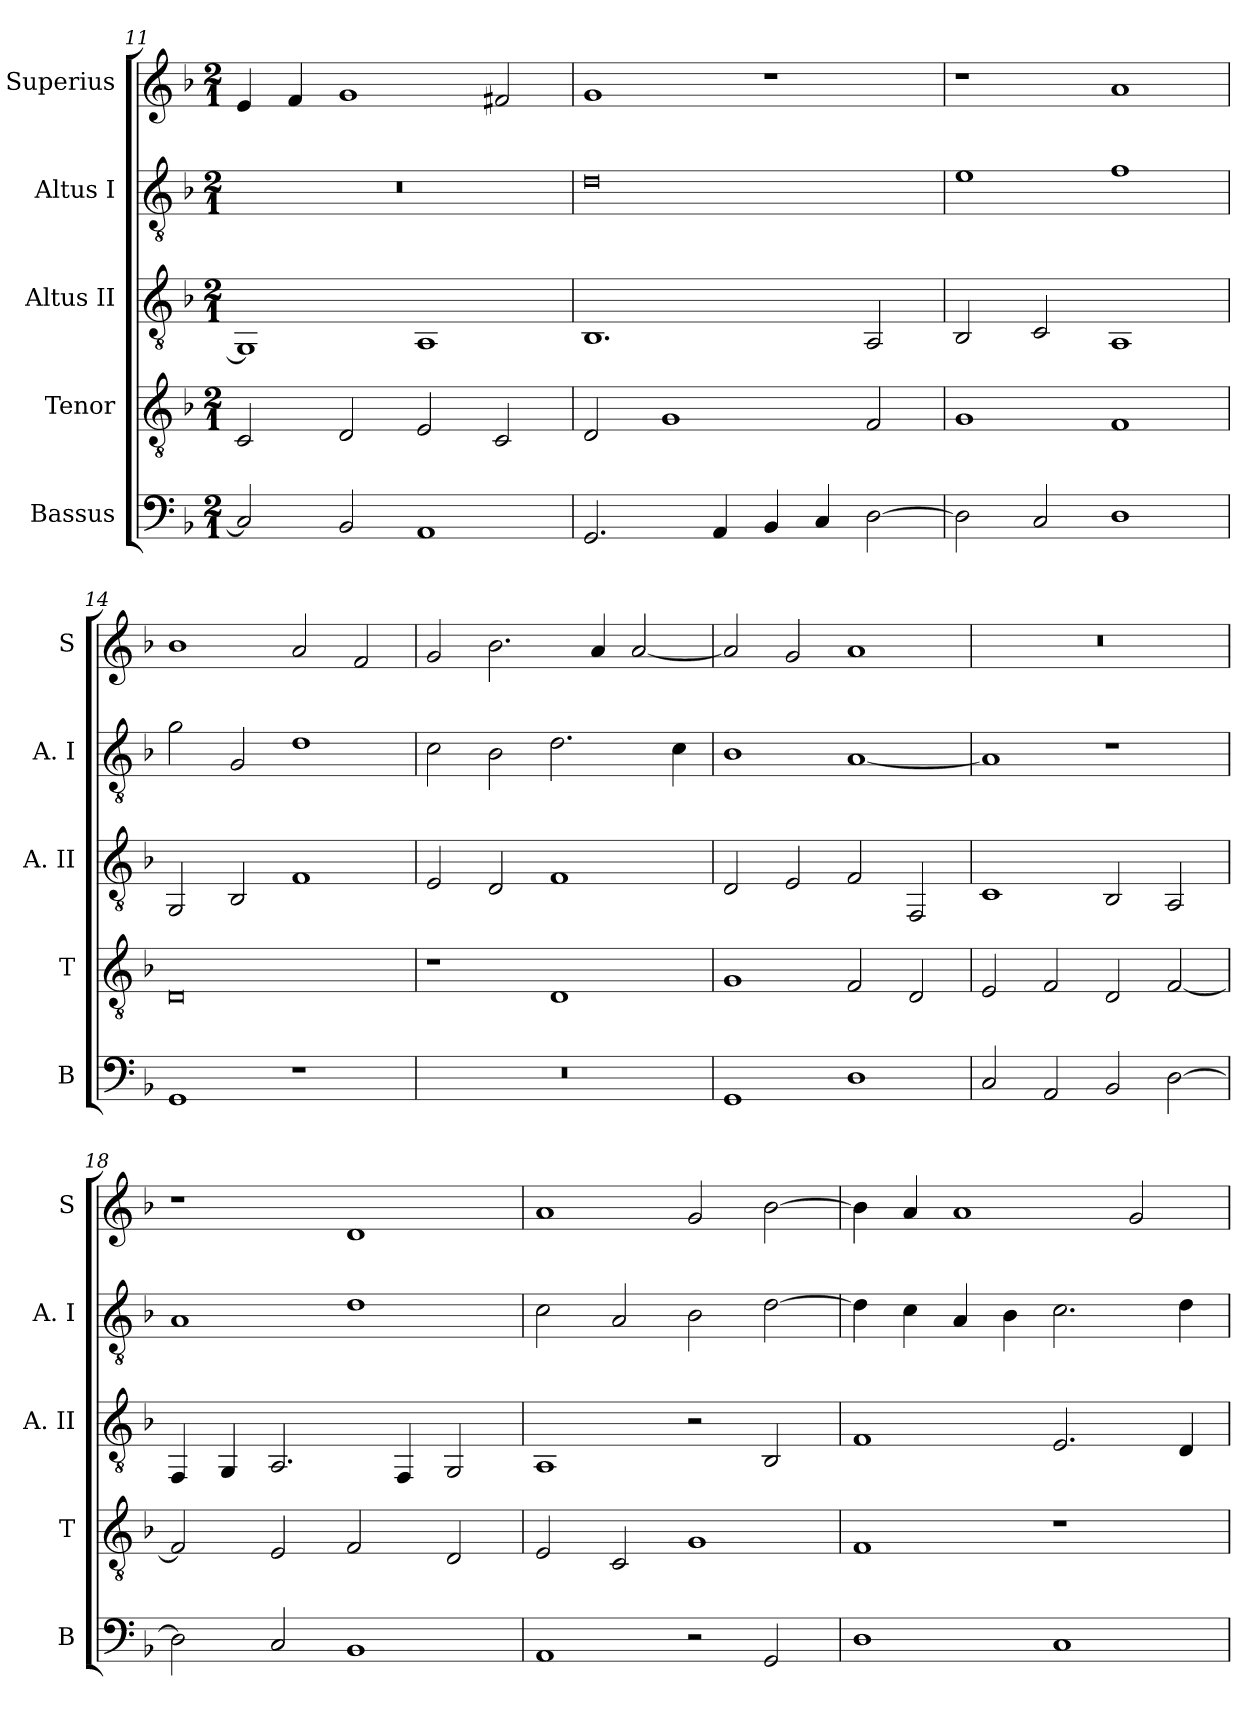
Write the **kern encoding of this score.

**kern	**kern	**kern	**kern	**kern
*part5	*part4	*part3	*part2	*part1
*staff5	*staff4	*staff3	*staff2	*staff1
*I"Bassus	*I"Tenor	*I"Altus II	*I"Altus I	*I"Superius
*I'B	*I'T	*I'A. II	*I'A. I	*I'S
*clefF4	*clefGv2	*clefGv2	*clefGv2	*clefG2
*k[b-]	*k[b-]	*k[b-]	*k[b-]	*k[b-]
*F:	*F:	*F:	*F:	*F:
*M2/1	*M2/1	*M2/1	*M2/1	*M2/1
=11	=11	=11	=11	=11
2C]	2C	1GG]	0r	4e
.	.	.	.	4f
2BB-	2D	.	.	1g
1AA	2E	1AA	.	.
.	2C	.	.	2f#X
=12	=12	=12	=12	=12
2.GG	2D	1.BB-	0d	1g
.	1G	.	.	.
4AA	.	.	.	.
4BB-	.	.	.	1r
4C	.	.	.	.
[2D	2F	2AA	.	.
=13	=13	=13	=13	=13
2D]	1G	2BB-	1e	1r
2C	.	2C	.	.
1D	1F	1AA	1f	1a
=14	=14	=14	=14	=14
1GG	0D	2GG	2g	1b-
.	.	2BB-	2G	.
1r	.	1F	1d	2a
.	.	.	.	2f
=15	=15	=15	=15	=15
0r	1r	2E	2c	2g
.	.	2D	2B-	2.b-
.	1D	1F	2.d	.
.	.	.	.	4a
.	.	.	.	[2a
.	.	.	4c	.
=16	=16	=16	=16	=16
1GG	1G	2D	1B-	2a]
.	.	2E	.	2g
1D	2F	2F	[1A	1a
.	2D	2FF	.	.
=17	=17	=17	=17	=17
2C	2E	1C	1A]	0r
2AA	2F	.	.	.
2BB-	2D	2BB-	1r	.
[2D	[2F	2AA	.	.
=18	=18	=18	=18	=18
2D]	2F]	4FF	1A	1r
.	.	4GG	.	.
2C	2E	2.AA	.	.
1BB-	2F	.	1d	1d
.	.	4FF	.	.
.	2D	2GG	.	.
=19	=19	=19	=19	=19
1AA	2E	1AA	2c	1a
.	2C	.	2A	.
2r	1G	2r	2B-	2g
2GG	.	2BB-	[2d	[2b-
=20	=20	=20	=20	=20
1D	1F	1F	4d]	4b-]
.	.	.	4c	4a
.	.	.	4A	1a
.	.	.	4B-	.
1C	1r	2.E	2.c	.
.	.	.	.	2g
.	.	4D	4d	.
=	=	=	=	=
*-	*-	*-	*-	*-
